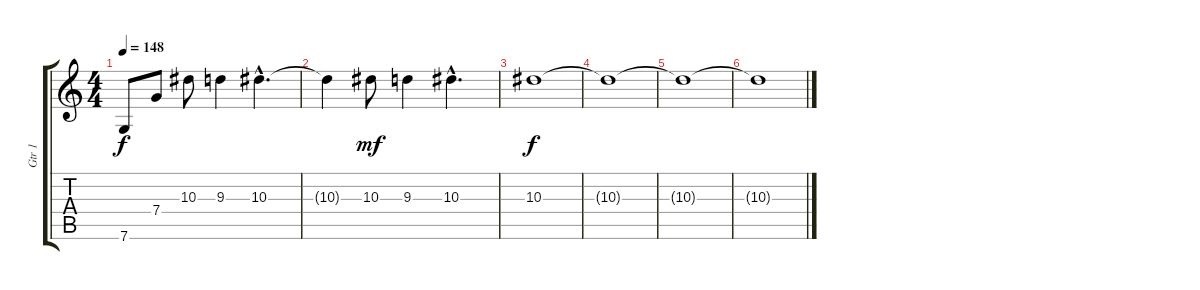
\track ("Gtr 1" "Gtr 1") {instrument overdrivenguitar}
\staff {score tabs}
\tuning (D4 A3 F3 C3 G2 C2) {hide}
\ts (4 4)
\tempo 148
\clef g2
\ks c
7.6.8{dy f} 7.4.8 10.3.8 9.3.4 10.3{hac}.4{d} |
10.3{t}.4 10.3.8{dy mf} 9.3.4 10.3{hac}.4{d} |
10.3.1{dy f} |
10.3{t}.1{volume 2} |
10.3{t}.1 |
10.3{t}.1
